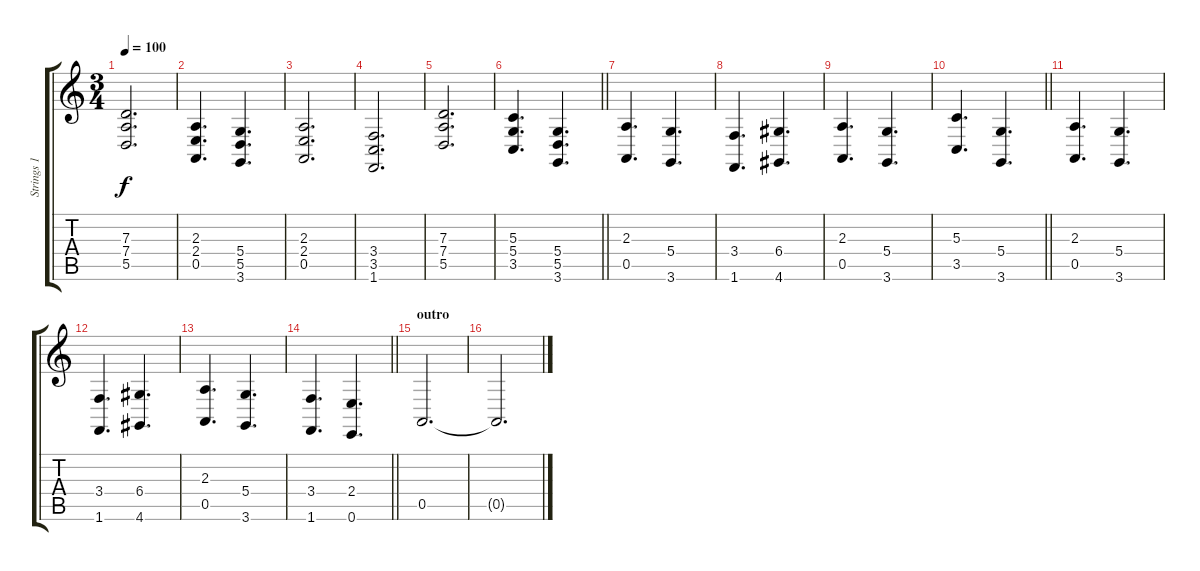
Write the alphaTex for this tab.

\track ("Strings 1" "Strings 1") {instrument stringensemble1}
\staff {score tabs}
\tuning (E4 B3 G3 D3 A2 E2) {hide}
\ts (3 4)
\tempo 100
\clef g2
\ks c
(7.3 7.4 5.5).2{d dy f} |
(2.3 2.4 0.5).4{d} (5.4 5.5 3.6).4{d} |
(2.3 2.4 0.5).2{d} |
(3.4 3.5 1.6).2{d} |
(7.3 7.4 5.5).2{d} |
\barLineRight lightlight
(5.3 5.4 3.5).4{d} (5.4 5.5 3.6).4{d} |
\section ("" "")
(2.3 0.5).4{d} (5.4 3.6).4{d} |
(3.4 1.6).4{d} (6.4 4.6).4{d} |
(2.3 0.5).4{d} (5.4 3.6).4{d} |
\barLineRight lightlight
(5.3 3.5).4{d} (5.4 3.6).4{d} |
(2.3 0.5).4{d} (5.4 3.6).4{d} |
(3.4 1.6).4{d} (6.4 4.6).4{d} |
(2.3 0.5).4{d} (5.4 3.6).4{d} |
\barLineRight lightlight
(3.4 1.6).4{d} (2.4 0.6).4{d} |
\section ("" "outro")
0.5.2{d} |
0.5{t}.2{d}
